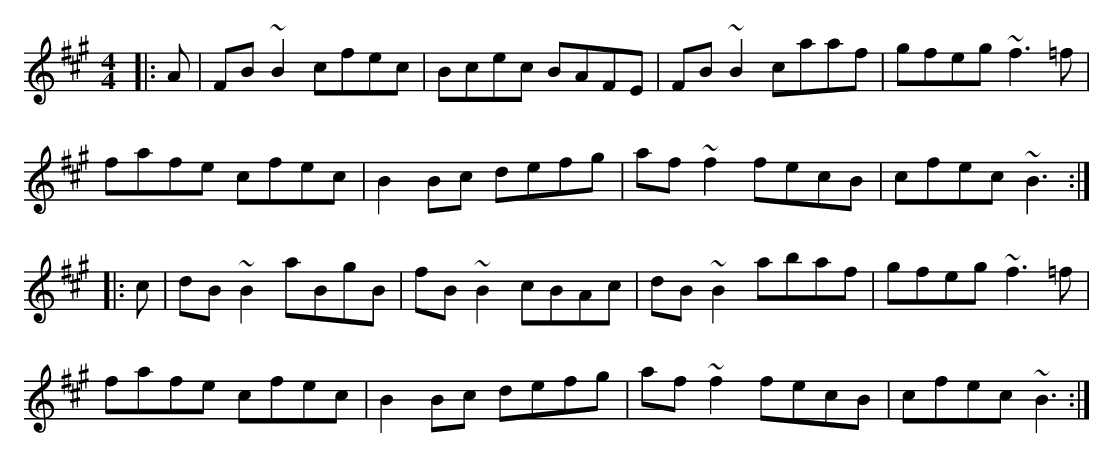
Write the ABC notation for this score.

X:1
M:4/4
K:Bdor
|:A|FB~B2 cfec|Bcec BAFE|FB~B2 caaf|gfeg ~f3=f|
fafe cfec|B2 Bc defg|af~f2 fecB|cfec ~B3:|
|:c|dB~B2 aBgB|fB~B2 cBAc|dB~B2 abaf|gfeg ~f3=f|
fafe cfec|B2 Bc defg|af~f2 fecB|cfec ~B3:|
